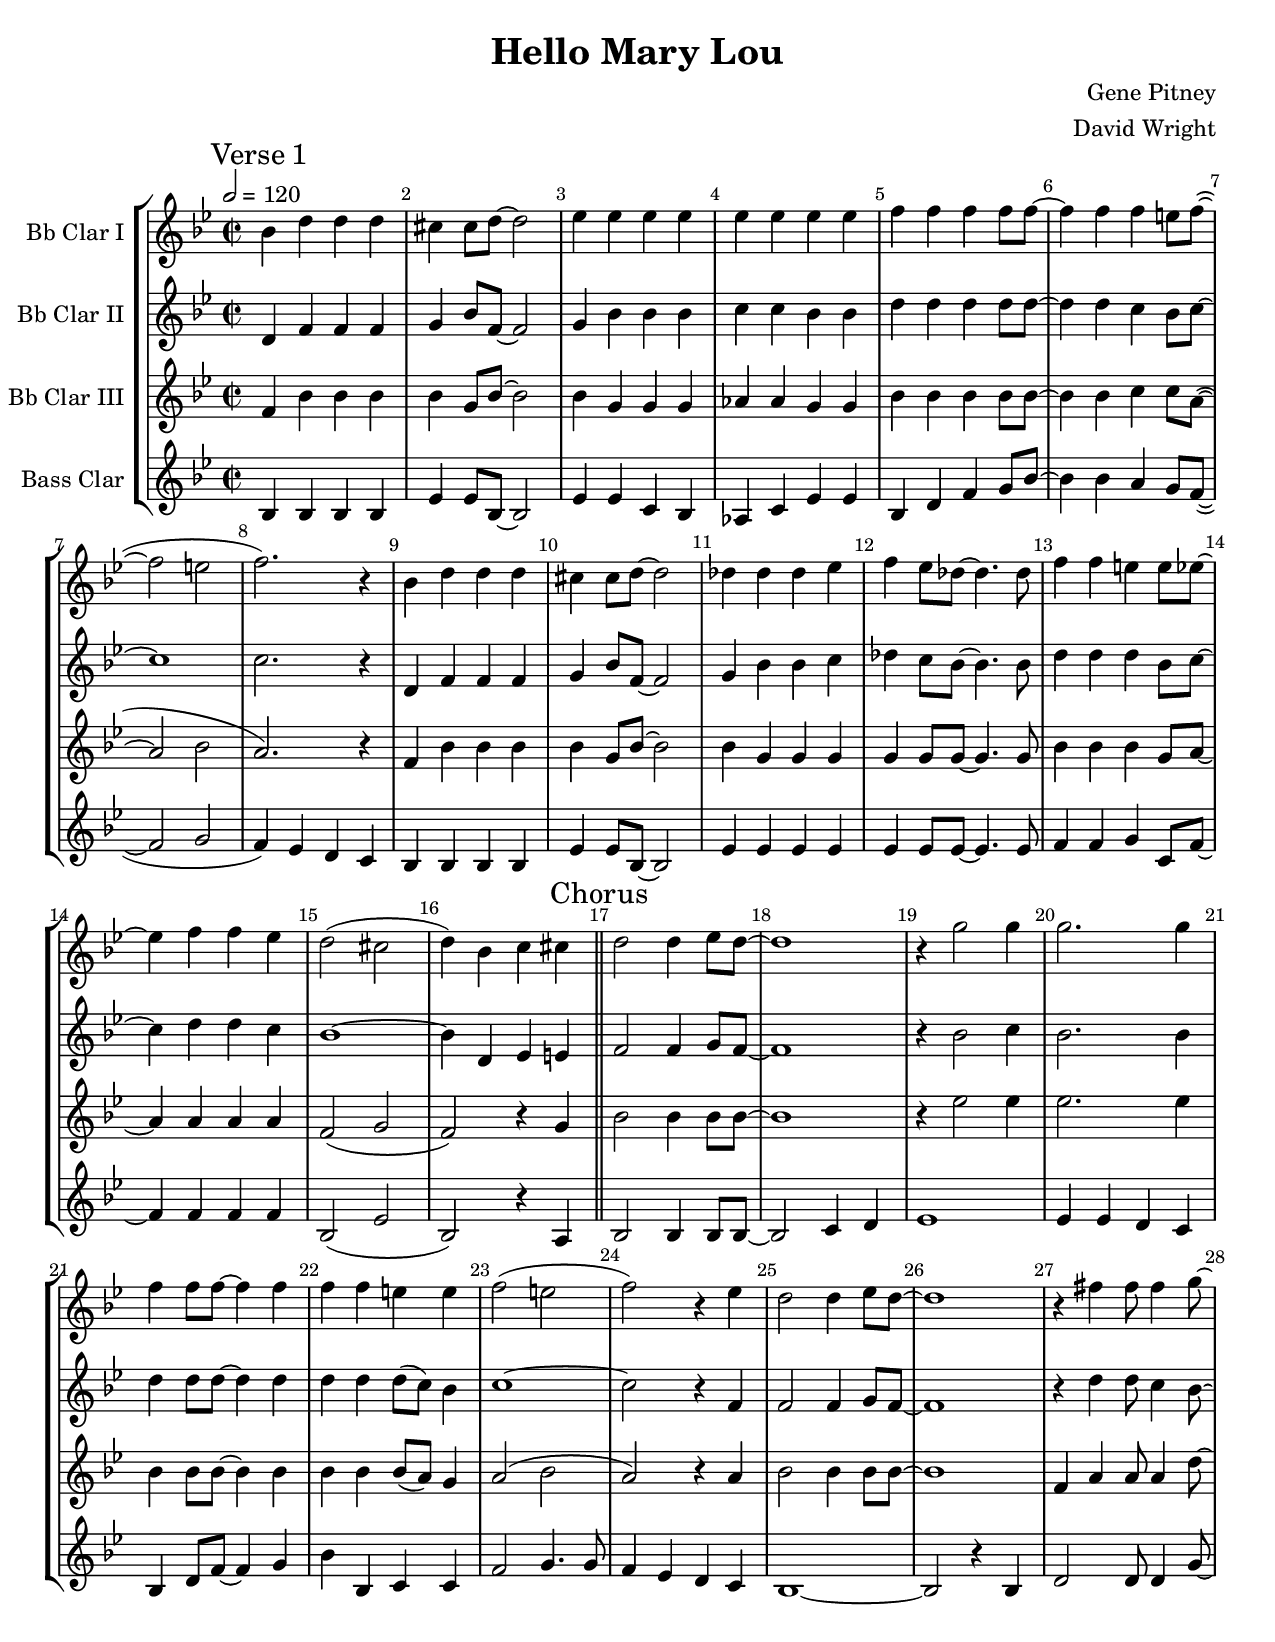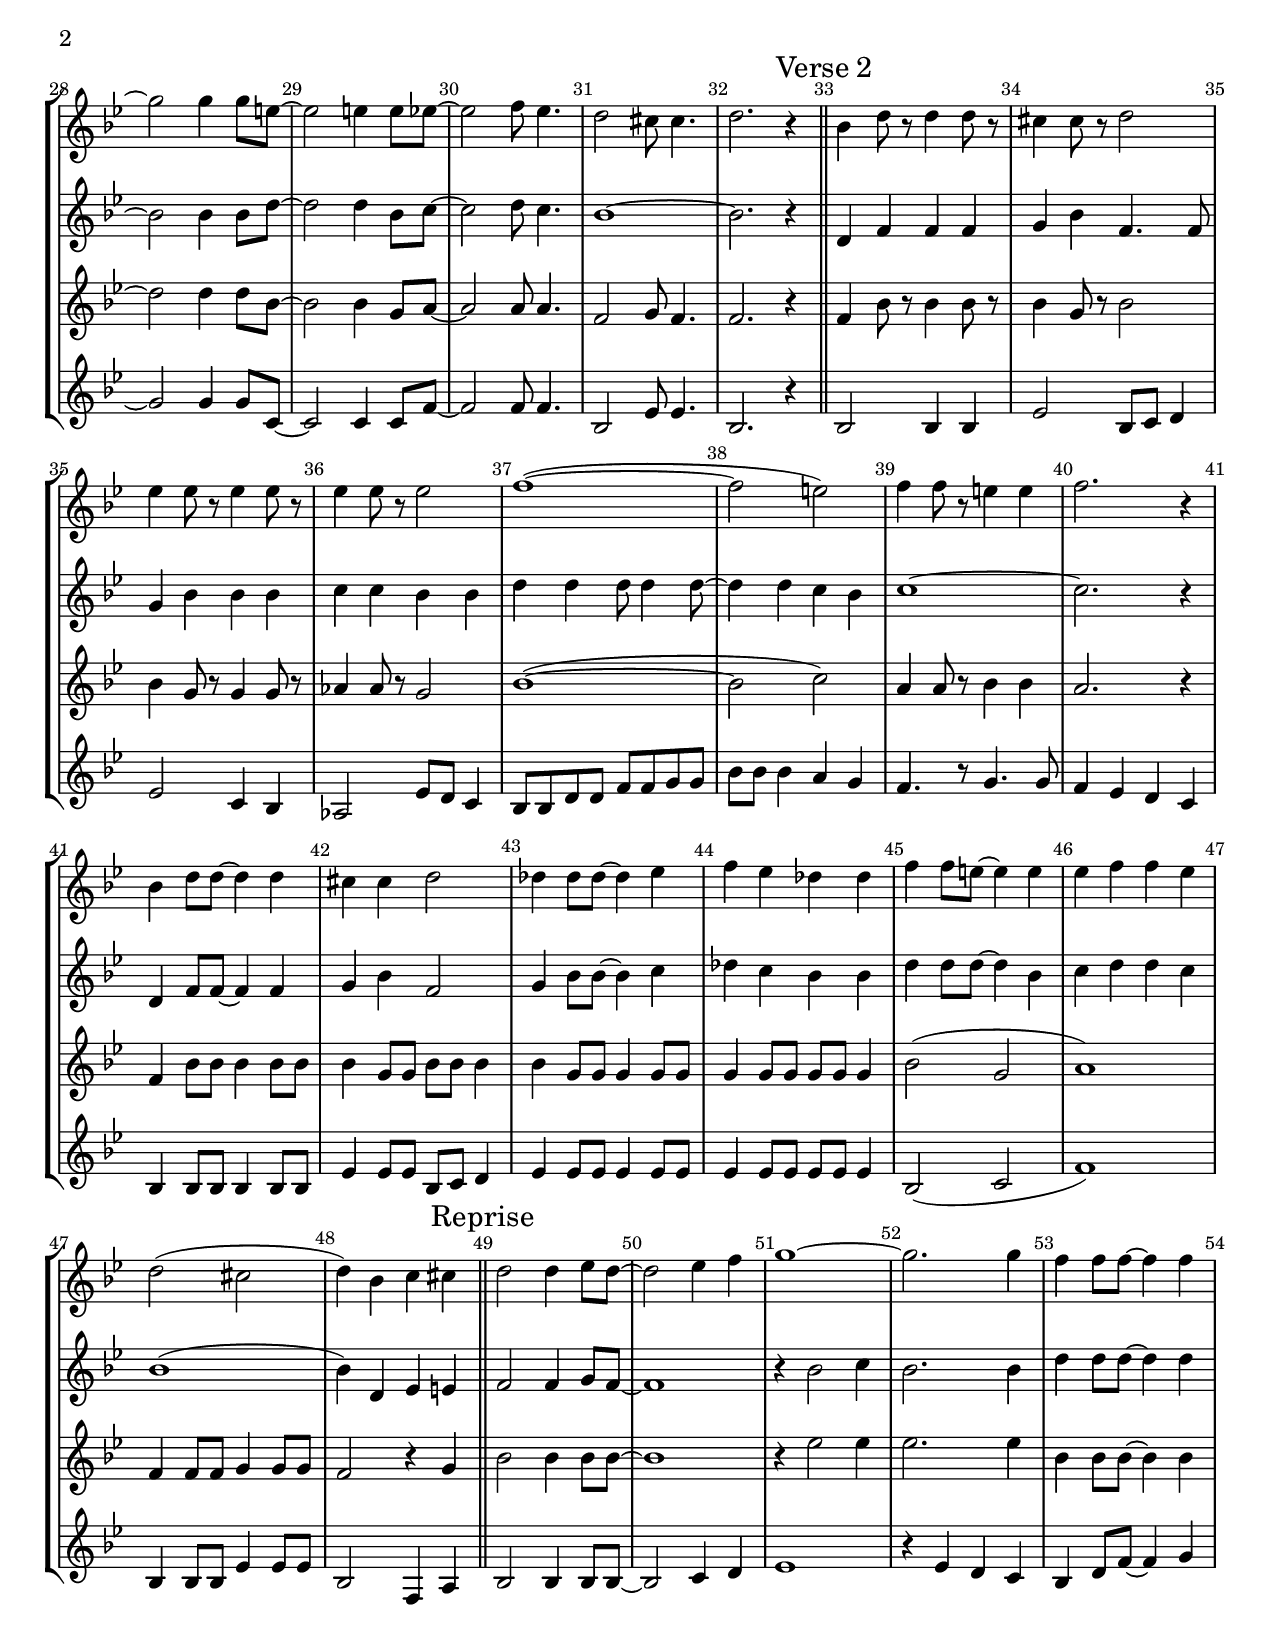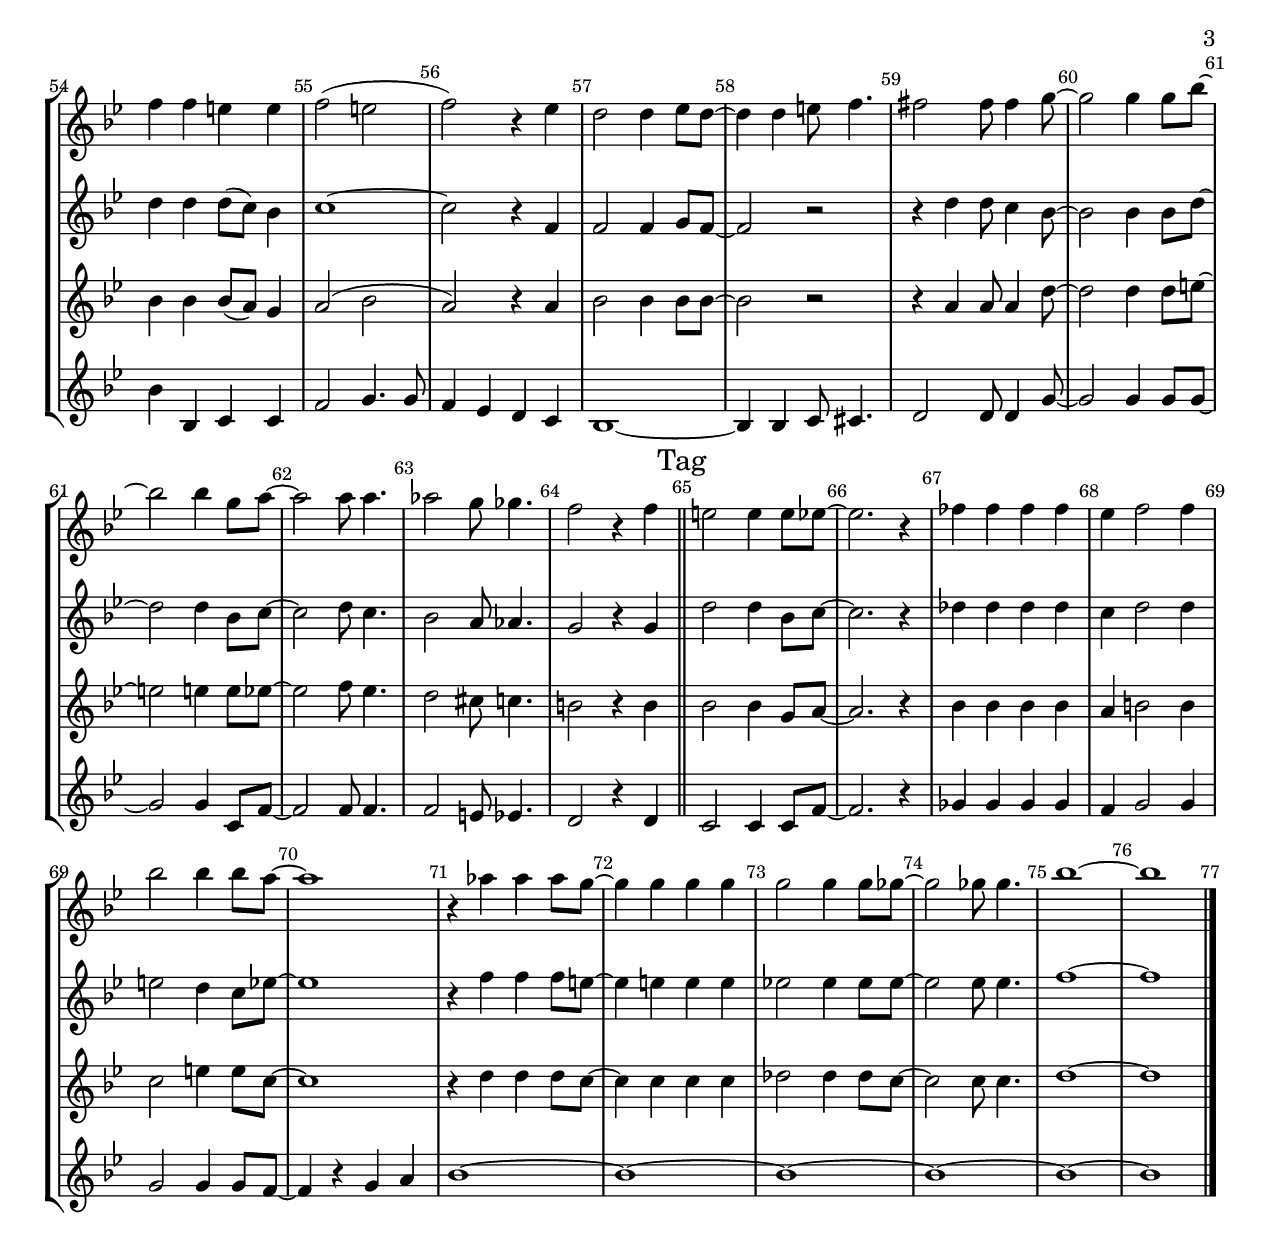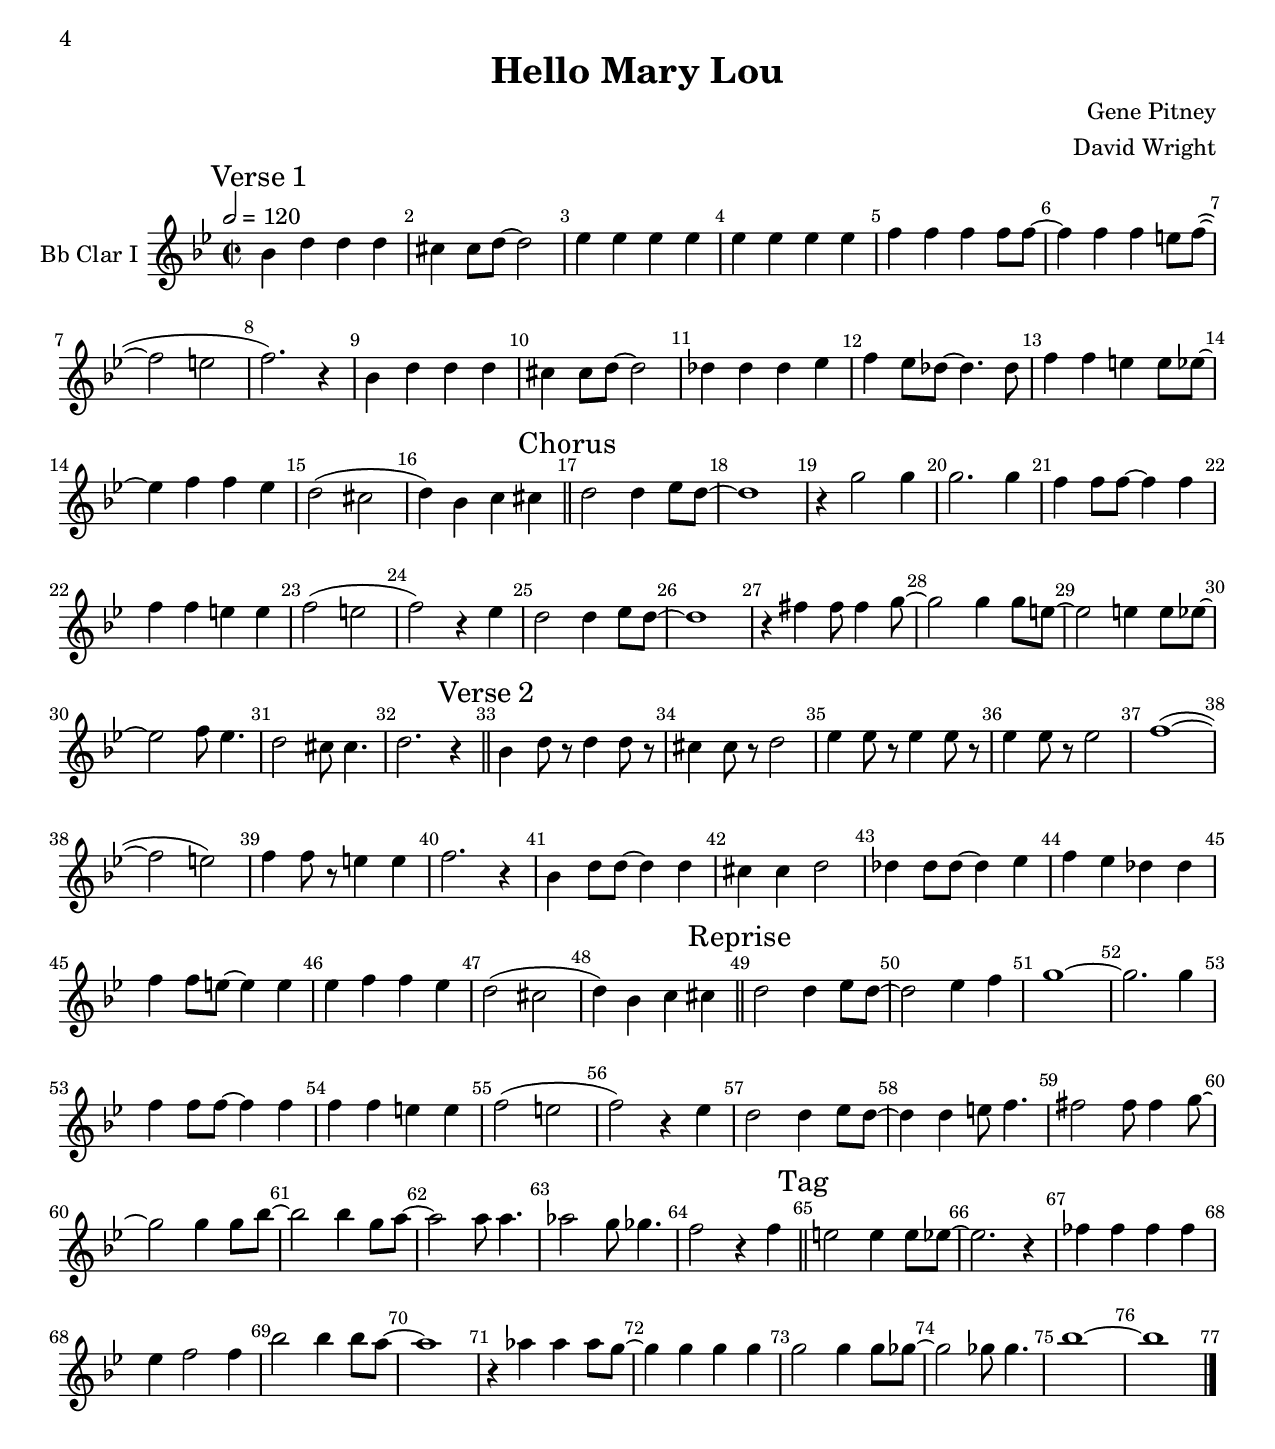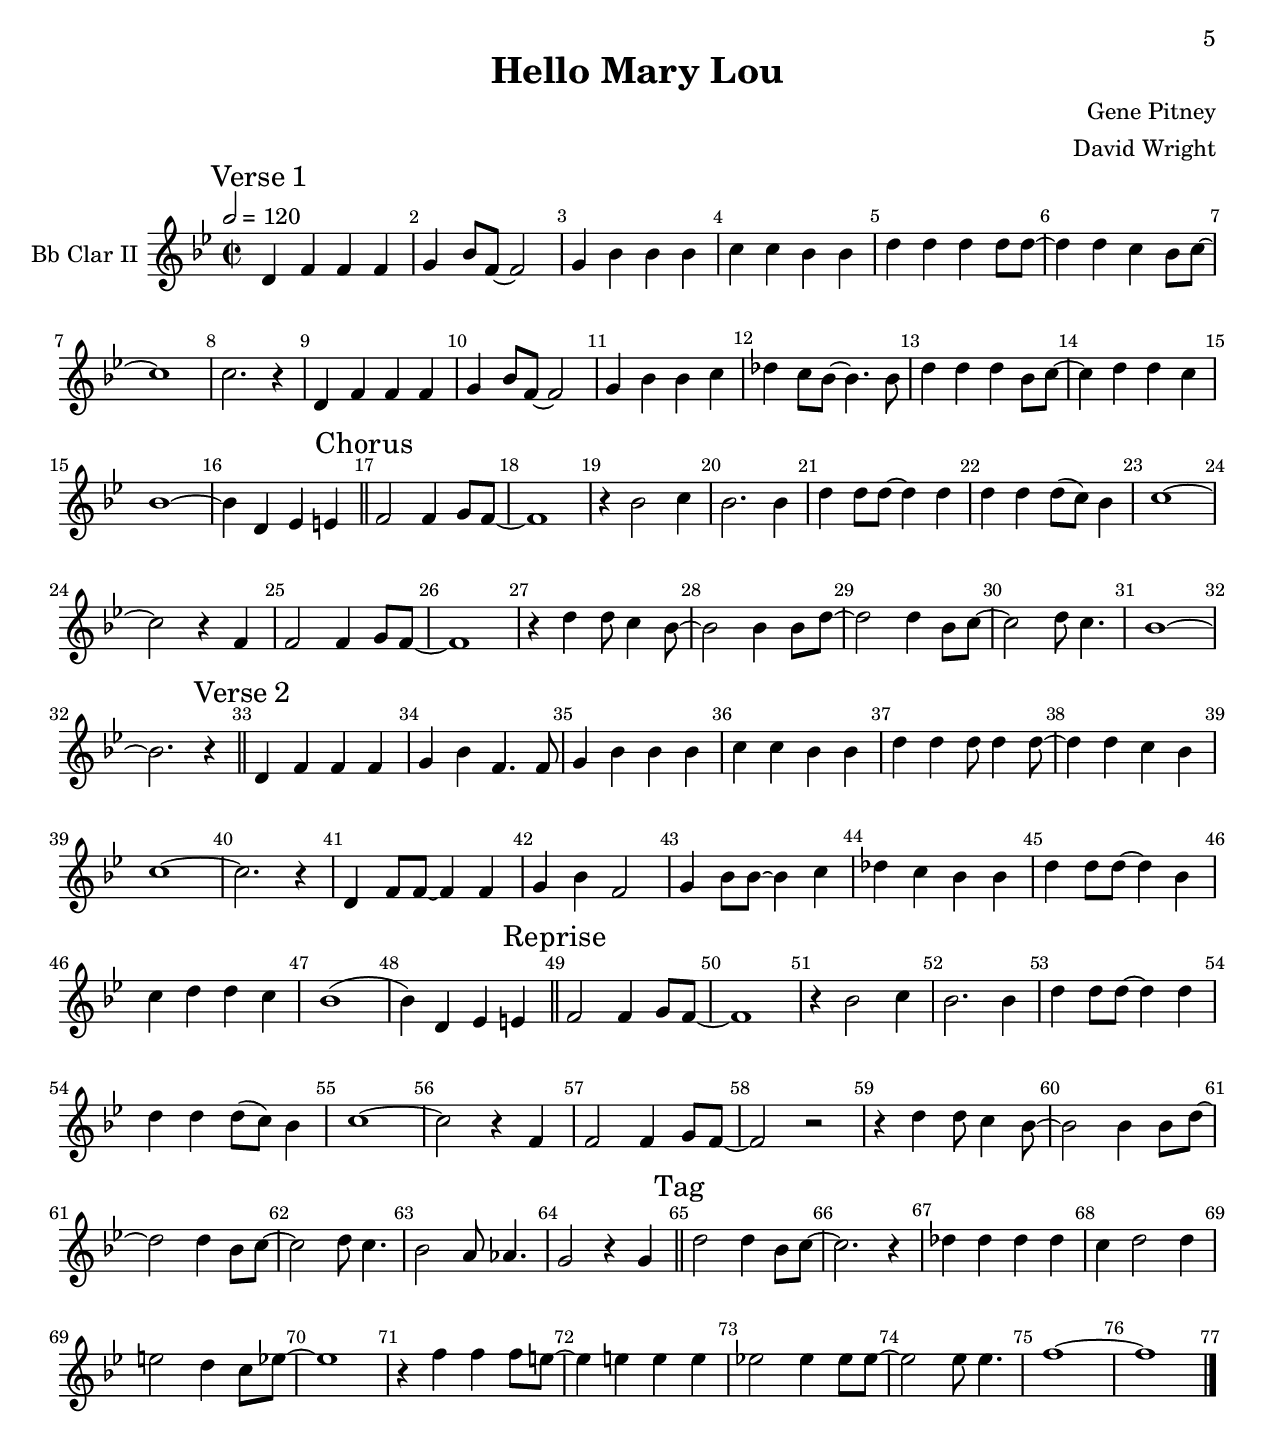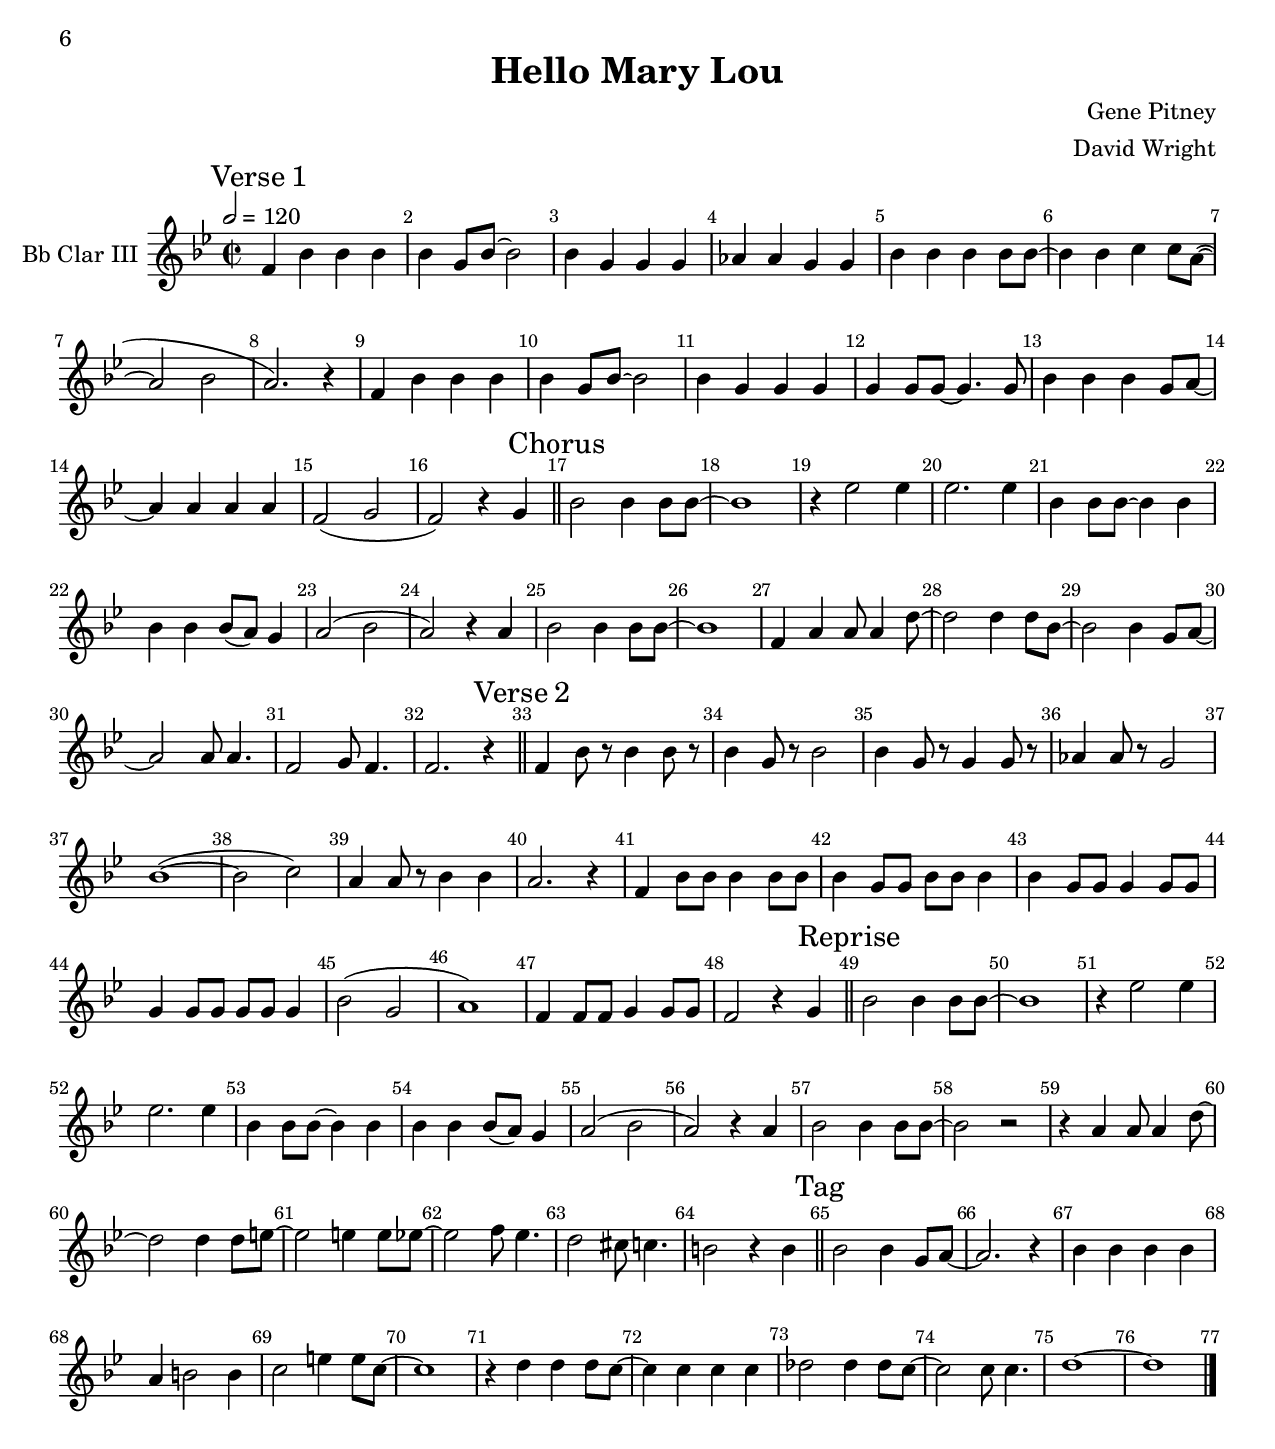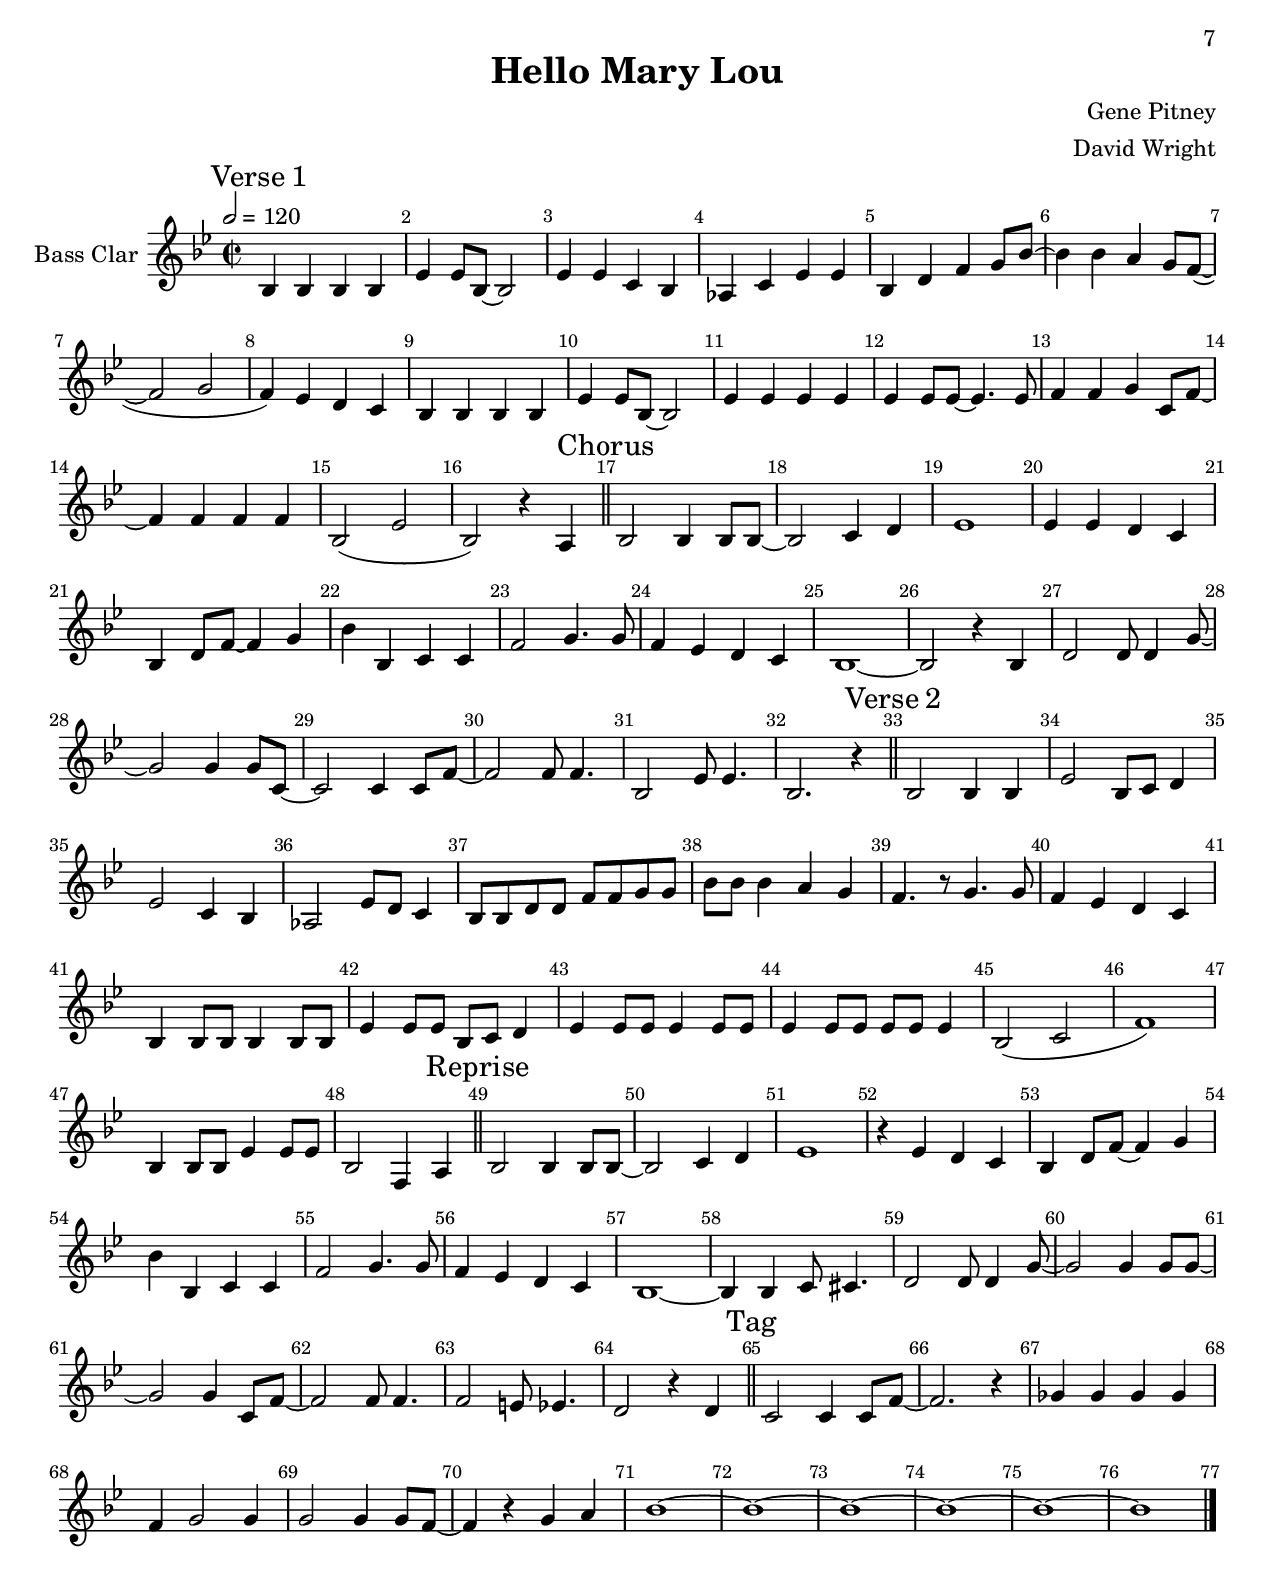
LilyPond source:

%{
    Comments
%}
\version "2.16.0"
\include "english.ly"

#(set-default-paper-size "letter" )

\paper {
    #(set-paper-size "letter")
    ragged-last-bottom = ##t
}


\header {
    title = "Hello Mary Lou"
    composer = "Gene Pitney"
    arranger = "David Wright"
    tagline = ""
}


prefix = {
  \time 2/2
  \tempo 2 = 120
  \set Score.markFormatter = #format-mark-box-barnumbers
  \override Score.BarNumber #'break-visibility = #all-visible
  \override Score.BarNumber #'self-alignment-X = #0
  \override Score.BarNumber #'self-alignment-Y = #1
  \override BreathingSign #'text = \markup {
    \musicglyph #"scripts.caesura.straight"
  }
}

subMp = \markup { sub \dynamic mp }
ten = \markup { \italic ten }

notation = {
  \clef treble \key bf \major
  \prefix

                  \mark \markup { Verse 1 }
  s1*16 \bar "||" \mark \markup { Chorus }
  s1*16 \bar "||" \mark \markup { Verse 2 }
  s1*16 \bar "||" \mark \markup { Reprise }
  s1*16 \bar "||" \mark \markup { Tag }
  s1*12 \bar "|."
}

\parallelMusic #'(clarA clarB clarC clarBass) {
% Bar 1
bf'4 d  d  d |
d    f  f  f |
f    bf bf bf |
bf   bf bf bf |

% Bar 2
cs4 cs8 d~  d2 |
g4  bf8 f~  f2 |
bf4 g8  bf~ bf2 |
ef4 ef8 bf~ bf2 |

% Bar 3
ef4 ef ef ef |
g4  bf bf bf |
bf4 g  g  g  |
ef4 ef c  bf |

% Bar 4
ef4 ef ef  ef |
c4  c  bf  bf |
af4 af g   g  |
af4 c  ef  ef |

% Bar 5
f4 f f f8 f8~ |
d4 d d d8 d8~ |
bf4 bf bf bf8 bf8~ |
bf4 d  f  g8 bf8~ |

% Bar 6
f4 f f e8 f8~( |
d4 d c bf8 c8~ |
bf4 bf c c8 a8~( |
bf4 bf a g8 f8~( |

% Bar 7
f2 e2 |
c1    |
a2 bf2 |
f2 g2 |

% Bar 8
f2.) r4 |
c2. r4 |
a2.) r4 |
f4) ef d c |

% Bar 9
bf,4 d d d |
d,4 f f f |
f4 bf bf bf |
bf4 bf bf bf |

% Bar 10
cs4 cs8 d~  d2 |
g4  bf8 f~  f2 |
bf4 g8  bf~ bf2 |
ef4 ef8 bf~ bf2 |

% Bar 11
df4 df df ef |
g4 bf bf c |
bf4 g g g |
ef4 ef ef ef |

% Bar 12
f4 ef8 df8~df4.  df8 |
df4 c8 bf8~bf4.  bf8 |
g4  g8 g8~g4.    g8 |
ef4 ef8 ef8~ef4. ef8 |

% Bar 13
f4 f e e8 ef8~ |
d4 d d bf8 c8~ |
bf4 bf bf g8 a8~ |
f4 f g c,8 f8~ |

% Bar 14 
ef4 f  f  ef |
c4  d  d  c  |
a4  a  a  a  |
f4  f  f  f  |

% Bar 15
d2( cs2 |
bf1~    |
f2( g2  |
bf,2( ef2 |

% Bar 16
d4) bf c cs |
bf4 d, ef e |
f2) r4 g4 |
bf2) r4 a4 |

% Bar 17 (page 2)
d2 d4 ef8 d8~ |
f2 f4 g8 f8~ |
bf2 bf4 bf8 bf8~ |
bf2 bf4 bf8 bf8~ |

% Bar 18
d1 |
f1 |
bf1 |
bf2 c4 d4 |

% Bar 19
r4 g2 g4 |
r4 bf2 c4 |
r4 ef2 ef4 |
ef1       |

% Bar 20
g2.   g4 |
bf2.  bf4 |
ef2.  ef4 |
ef4 ef4 d c |

% Bar 21
f4 f8 f8~f4 f4 |
d4 d8 d8~d4 d4 |
bf4 bf8 bf8~bf4 bf4 |
bf4 d8 f8~f4 g4 |

% Bar 22
f4 f e e |
d4 d d8( c8) bf4 |
bf4 bf bf8( a8) g4 |
bf4 bf,4 c c |

% Bar 23
f2( e2 |
c1~    |
a2( bf2 |
f2 g4. g8 |

% Bar 24
f2) r4 ef4 |
c2 r4 f,4 |
a2) r4 a4 |
f4 ef d c |

% Bar 25
d2 d4 ef8 d8~ |
f2 f4 g8 f8~ |
bf2 bf4 bf8 bf8~ |
bf1~ |

% Bar 26
d1 |
f1 |
bf1 |
bf2 r4 bf4 |

% Bar 27
r4 fs4 fs8 fs4 g8~ |
r4 d'4 d8  c4  bf8~ |
f4 a4  a8  a4  d8~ |
d2     d8  d4  g8~ |

% Bar 28
g2  g4 g8 e8~ |
bf2 bf4 bf8 d8~ |
d2  d4  d8  bf8~ |
g2  g4  g8  c,8~ |

% Bar 29
e2  e4  e8 ef8~ |
d2  d4  bf8 c8~ |
bf2 bf4 g8 a8~ |
c2  c4  c8 f8~ |

% Bar 30
ef2 f8 ef4. |
c2  d8 c4.  |
a2  a8 a4.  |
f2  f8 f4.  |

% Bar 31
d2  cs8 cs4. |
bf1~         |
f2  g8  f4.  |
bf,2 ef8 ef4. |

% Bar 32
d2. r4 |
bf2. r4 |
f2. r4 |
bf2. r4 |

% Bar 33 (Verse 2)

bf4 d8 r8 d4  d8 r8  |
d,4 f4    f4  f4     |
f4 bf8 r8 bf4 bf8 r8 |
bf2       bf4 bf4    |

% Bar 34
cs4 cs8 r8  d2       |
g4  bf4     f4.  f8  |
bf4 g8 r8   bf2      |
ef2         bf8 c8 d4 |

% Bar 35
ef4 ef8 r8  ef4  ef8 r8 |
g4  bf4     bf4  bf4    |
bf4 g8 r8   g4   g8 r8  |
ef2         c4   bf4    |

% Bar 36
ef4 ef8 r8   ef2      |
c4  c4       bf4 bf4  |
af4 af8 r8   g2       |
af2          ef'8 d c4 |

% Bar 37 (page 3)
f1~( |
d4 d4 d8 d4 d8~ |
bf1~( |
bf8 bf d d f f g g |

% Bar 38
f2   e2)  |
d4 d c bf |
bf2  c2)  |
bf8 bf bf4 a g |

% Bar 39
f4 f8 r8 e4 e4 |
c1~  |
a4 a8 r8 bf4 bf |
f4.   r8 g4. g8 |

% Bar 40
f2. r4 |
c2. r4 |
a2. r4 |
f4 ef d c |

% Bar 41
bf,4 d8 d8~ d4 d4 |
d,4 f8 f8~ f4 f4 |
f4 bf8 bf8 bf4 bf8 bf8 |
bf4 bf8 bf8 bf4 bf8 bf8 |

% Bar 42
cs4 cs d2 |
g4 bf4 f2 |
bf4 g8 g8 bf8 bf8 bf4 |
ef4 ef8 ef8 bf8 c8 d4 |

% Bar 43
df4 df8 df8~df4 ef4 |
g4  bf8 bf8~bf4 c4  |
bf4 g8  g8  g4  g8 g8 |
ef4 ef8 ef8 ef4 ef8 ef8 |

% Bar 44
f4  ef       df      df |
df4 c        bf      bf |
g4  g8 g8    g8 g8   g4 |
ef4 ef8 ef8  ef8 ef8 ef4 |

% Bar 45
f4 f8 e8~e4 e4 |
d4 d8 d8~d4 bf4 |
bf2(     g2    |
bf2(     c2    |

% Bar 46
ef4 f f ef |
c4  d d c  |
a1) |
f1) |

% Bar 47
d2( cs2 |
bf1(    |
f4 f8 f8 g4 g8 g8 |
bf,4 bf8 bf8 ef4 ef8 ef8 |

% Bar 48  (Reprise)
d4) bf4 c cs |
bf4) d, ef e |
f2   r4 g4 |
bf2  f4 a4 |

% Bar 49
d2 d4 ef8 d8~ |
f2 f4 g8 f8~ |
bf2 bf4 bf8 bf8~ |
bf2 bf4 bf8 bf8~ |

% Bar 50
d2   ef4 f4 |
f1 |
bf1 |
bf2 c4 d4 |

% Bar 51
g1~  |
r4 bf2 c4 |
r4 ef2 ef4 |
ef1 |

% Bar 52
g2. g4 |
bf2. bf4 |
ef2. ef4 |
r4 ef d c |

% Bar 53
f4 f8 f8~f4 f4 |
d4 d8 d8~d4 d4 |
bf4 bf8 bf8~bf4 bf4 |
bf4 d8 f8~f4 g4 |

% Bar 54
f4 f4 e4      e4 |
d4 d4 d8( c8) bf4 |
bf4 bf bf8( a8) g4 |
bf4 bf, c       c4 |

% Bar 55
f2( e2 |
c1~    |
a2( bf2 |
f2 g4. g8 |

% Bar 56
f2) r4 ef4 |
c2  r4 f,4 |
a2) r4 a4 |
f4 ef d c |

% Bar 57
d2 d4 ef8 d8~ |
f2 f4 g8 f8~ |
bf2 bf4 bf8 bf8~ |
bf1~ |

% Bar 58
d4 d4 e8 f4. |
f2 r2 |
bf2 r2 |
bf4 bf4 c8 cs4. |

% Bar 59 (page 3)
fs2  fs8 fs4 g8~ |
r4 d'4 d8 c4 bf8~ |
r4 a4 a8 a4 d8~ |
d2    d8 d4 g8~ |

% Bar 60
g2    g4 g8 bf8~ |
bf2   bf4 bf8 d8~ |
d2    d4 d8 e8~ |
g2    g4 g8 g8~ |

% Bar 61
bf2   bf4 g8 a8~ |
d2  d4 bf8 c8~ |
e2  e4 e8 ef8~ |
g2  g4 c,8 f8~ |

% Bar 62
a2  a8 a4. |
c2  d8 c4. |
ef2 f8 ef4. |
f2  f8 f4. |

% Bar 63
af2  g8  gf4. |
bf2  a8  af4. |
d2   cs8 c4.  |
f2   e8  ef4. |

% Bar 64
f2    r4 f4 |
g2    r4 g4 |
b2    r4 b4 |
d2    r4 d4 |

% Bar 65  (Tag)
e2 e4 e8 ef8~ |
d'2 d4 bf8 c8~ |
bf2 bf4 g8 a8~ |
c2 c4 c8 f8~ |

% Bar 66
ef2. r4 |
c2.  r4 |
a2.  r4 |
f2.  r4 |

% Bar 67
ff4 ff ff ff |
df4 df df df |
bf4 bf bf bf |
gf4 gf gf gf |

% Bar 68
ef4 f2 f4 |
c4 d2 d4 |
a4 b2 b4 |
f4 g2 g4 |

% Bar 69
bf2 bf4 bf8 a8~ |
e2  d4 c8 ef8~ |
c2 e4 e8 c8~ |
g2 g4 g8 f8~ |

% Bar 70
a1 |
ef1 |
c1 |
f4 r4 g4 a4 |

% Bar 71
r4 af af af8 g8~ |
r4 f  f  f8  e8~ |
r4 d  d  d8  c8~ |
bf1~ |

% Bar 72
g4 g g g |
e4 e e e |
c4 c c c |
bf1~ |

% Bar 73
g2 g4 g8 gf8~ |
ef!2 ef4 ef8 ef8~ |
df2 df4 df8 c8~ |
bf1~ |

% Bar 74
gf2 gf8 gf4. |
ef2 ef8 ef4. |
c2  c8  c4.  |
bf1~ |

% Bar 75
bf1~ |
f1~  |
d1~  |
bf1~ |

% Bar 76
bf1 |
f1 |
d1 |
bf1 |

}



% Clarinet I

clarI = \relative c' {
  \set Staff.instrumentName = #"Bb Clar I "
  \set Staff.shortInstrumentName = #""
  \set Staff.midiInstrument = #"clarinet"

  \prefix
  \relative c' \clarA
}

% Clarinet II

clarII = \relative c {
  \set Staff.instrumentName = #"Bb Clar II "
  \set Staff.shortInstrumentName = #""
  \set Staff.midiInstrument = #"clarinet"

  \prefix
  \relative c' \clarB
}

% Clarinet III

clarIII = \relative c' {
  \set Staff.instrumentName = #"Bb Clar III "
  \set Staff.shortInstrumentName = #""
  \set Staff.midiInstrument = #"clarinet"

  \prefix
  \relative c' \clarC
}

% Bass Clarinet

bassClar = \relative c' {
  \set Staff.instrumentName = #"Bass Clar "
  \set Staff.shortInstrumentName = #""
  \set Staff.midiInstrument = #"clarinet"

  \prefix
  \relative c' \clarBass
}



%
% Put them all together.
%

parts = {
  <<
    \tag #'clr1  \new Staff  \transpose c  c  << \notation \clarI >>
    \tag #'clr2  \new Staff  \transpose c  c  << \notation \clarII >>
    \tag #'clr3  \new Staff  \transpose c  c  << \notation \clarIII >>
    \tag #'bass  \new Staff  \transpose c  c  << \notation \bassClar >>
  >>
}


%
% Define the things that print.
%

\score {
  \context StaffGroup = "quartet" \parts 
  \midi { 
    \context { 
      \Score tempoWholesPerMinute = #(ly:make-moment 160 4) 
    }
  }
  \layout { }
}

\bookpart { \score { \keepWithTag #'clr1 \parts } }
\bookpart { \score { \keepWithTag #'clr2 \parts } }
\bookpart { \score { \keepWithTag #'clr3 \parts } }
\bookpart { \score { \keepWithTag #'bass \parts } }
